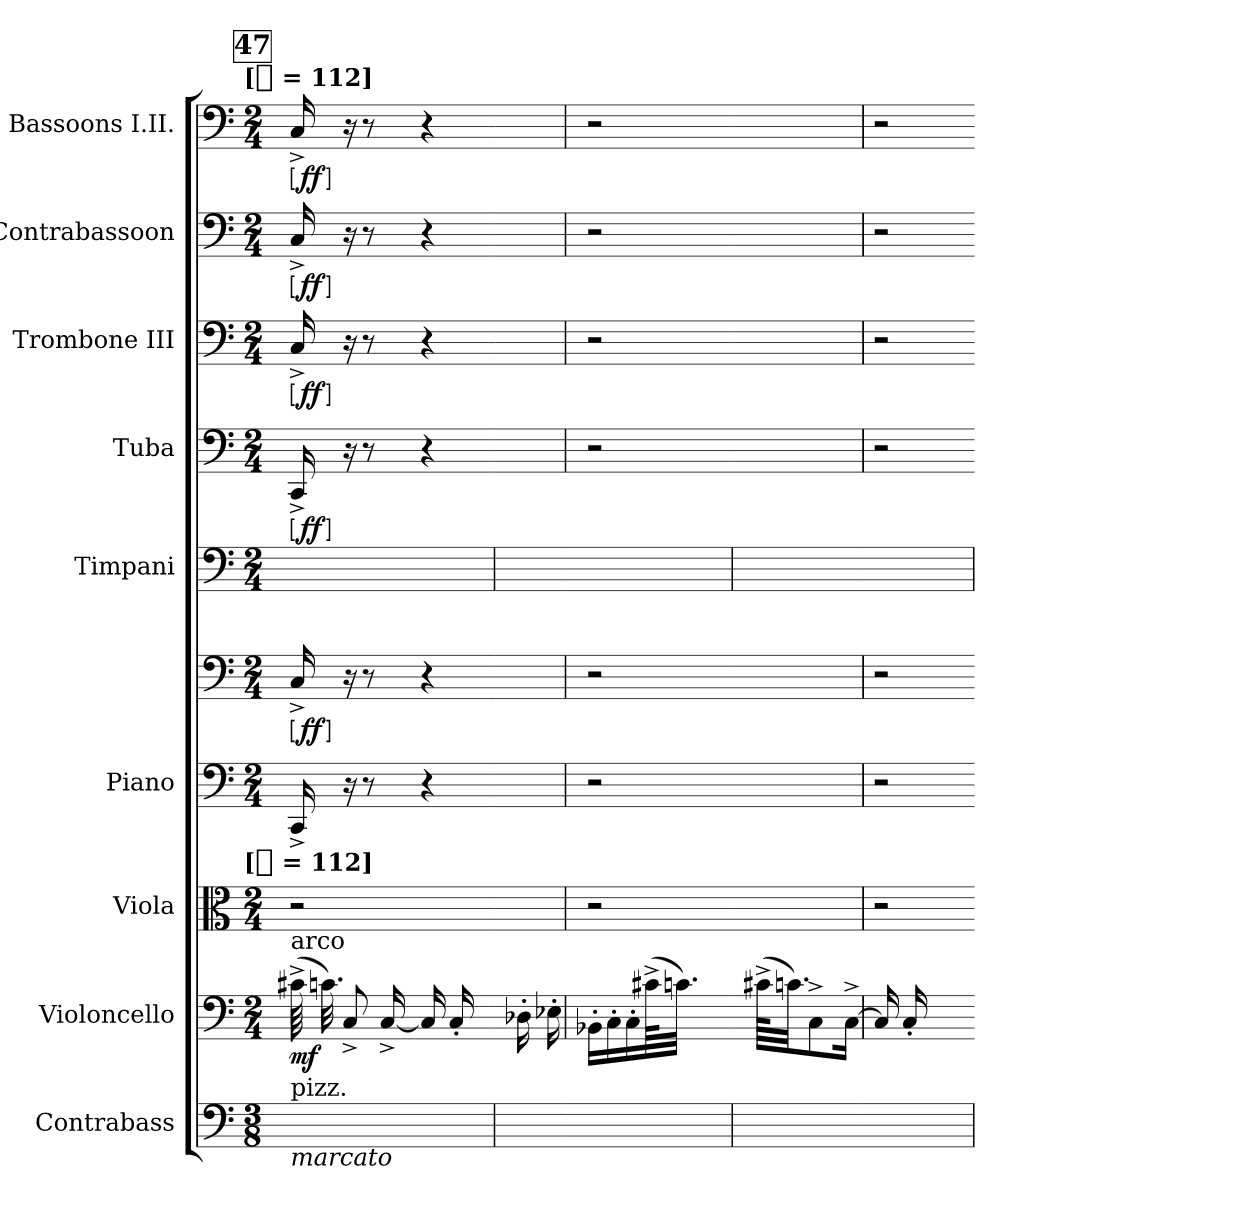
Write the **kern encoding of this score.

**kern	**kern	**dynam	**kern	**kern	**kern	**dynam	**kern	**kern	**dynam	**kern	**dynam	**kern	**dynam	**kern	**dynam
*part9	*part8	*part8	*part7	*part6	*part6	*part6	*part5	*part4	*part4	*part3	*part3	*part2	*part2	*part1	*part1
*staff10	*staff9	*staff9	*staff8	*staff7	*staff6	*staff6/7	*staff5	*staff4	*staff4	*staff3	*staff3	*staff2	*staff2	*staff1	*staff1
*I"Contrabass	*I"Violoncello	*	*I"Viola	*I"Piano	*	*	*I"Timpani	*I"Tuba	*	*I"Trombone III	*	*I"Contrabassoon	*	*I"Bassoons I.II.	*
*I'Cb.	*I'Vc.	*	*I'Vla.	*I'Pno.	*	*	*I'Timp.	*I'Tba.	*	*I'Tbn.	*	*I'Cbsn.	*	*I'Bsn.	*
*clefF4	*clefF4	*	*clefC3	*clefF4	*clefF4	*	*clefF4	*clefF4	*	*clefF4	*	*clefF4	*	*clefF4	*
*k[]	*k[]	*	*k[]	*k[]	*k[]	*	*k[]	*k[]	*	*k[]	*	*k[]	*	*k[]	*
!!LO:TX:omd:t=[[quarter] = 112]
*M3/8	*M2/4	*	*M2/4	*M2/4	*M2/4	*	*M2/4	*M2/4	*	*M2/4	*	*M2/4	*	*M2/4	*
*MM112	*MM112	*	*MM112	*MM112	*MM112	*	*MM112	*MM112	*	*MM112	*	*MM112	*	*MM112	*
!!LO:REH:place=s1:t=47
=	=	=	=	=	=	=	=	=	=	=	=	=	=	=	=
!	!	!	!LO:TX:t=[[quarter] = 112]	!	!	!	!	!	!	!	!	!	!	!	!
!	!LO:TX:a:t=arco	!	!	!	!	!	!	!	!	!	!	!	!	!	!
!LO:TX:b:i:t=marcato	!	!	!	!	!	!	!	!	!	!	!	!	!	!	!
!LO:TX:a:t=pizz.	!	!	!	!	!	!	!	!	!	!	!	!	!	!	!
!	!	!	!	!	!	!LO:DY:ed=brack	!	!	!LO:DY:ed=brack	!	!LO:DY:ed=brack	!	!LO:DY:ed=brack	!	!LO:DY:ed=brack
16ryy	(64c#X^	mf	2r	16CC^	16C^	ff	16ryy	16CC^	ff	16C^	ff	16C^	ff	16C^	ff
.	32.cn)	.	.	.	.	.	.	.	.	.	.	.	.	.	.
16ryy	8C^	.	.	16r	16r	.	16ryy	16r	.	16r	.	16r	.	16r	.
16ryy	.	.	.	8r	8r	.	8ryy	8r	.	8r	.	8r	.	8r	.
16ryy	[16C^	.	.	.	.	.	.	.	.	.	.	.	.	.	.
16ryy	16C]	.	.	4r	4r	.	16ryy	4r	.	4r	.	4r	.	4r	.
16ryy	16C'	.	.	.	.	.	16ryy	.	.	.	.	.	.	.	.
8ryy	8ryy	.	.	.	.	.	8ryy	.	.	.	.	.	.	.	.
=	=-	=-	=-	=-	=-	=-	=	=-	=-	=-	=-	=-	=-	=-	=-
16ryy	16D-X'	.	8ryy	8ryy	8ryy	.	16ryy	8ryy	.	8ryy	.	8ryy	.	8ryy	.
16ryy	16E-X'	.	.	.	.	.	16ryy	.	.	.	.	.	.	.	.
=-	=	=	=	=	=	=	=-	=	=	=	=	=	=	=	=
16ryy	16BB-X'LL	.	2r	2r	2r	.	8ryy	2r	.	2r	.	2r	.	2r	.
16ryy	16C'	.	.	.	.	.	.	.	.	.	.	.	.	.	.
16ryy	16C'	.	.	.	.	.	16ryy	.	.	.	.	.	.	.	.
16ryy	(64c#X^KL	.	.	.	.	.	16ryy	.	.	.	.	.	.	.	.
.	32.cnJJJ)	.	.	.	.	.	.	.	.	.	.	.	.	.	.
4ryy	4ryy	.	.	.	.	.	4ryy	.	.	.	.	.	.	.	.
=	=-	=-	=-	=-	=-	=-	=	=-	=-	=-	=-	=-	=-	=-	=-
16ryy	(64c#X^KLLL	.	4ryy	4ryy	4ryy	.	16ryy	4ryy	.	4ryy	.	4ryy	.	4ryy	.
.	32.cnJJ)	.	.	.	.	.	.	.	.	.	.	.	.	.	.
16ryy	8C^	.	.	.	.	.	16ryy	.	.	.	.	.	.	.	.
16ryy	.	.	.	.	.	.	8ryy	.	.	.	.	.	.	.	.
16ryy	[16C^Jk	.	.	.	.	.	.	.	.	.	.	.	.	.	.
=-	=	=	=	=	=	=	=-	=	=	=	=	=	=	=	=
16ryy	16C]	.	2r	2r	2r	.	16ryy	2r	.	2r	.	2r	.	2r	.
16ryy	16C'	.	.	.	.	.	16ryy	.	.	.	.	.	.	.	.
4.ryy	4.ryy	.	.	.	.	.	4.ryy	.	.	.	.	.	.	.	.
=	=-	=-	=-	=-	=-	=-	=	=-	=-	=-	=-	=-	=-	=-	=-
*-	*-	*-	*-	*-	*-	*-	*-	*-	*-	*-	*-	*-	*-	*-	*-
